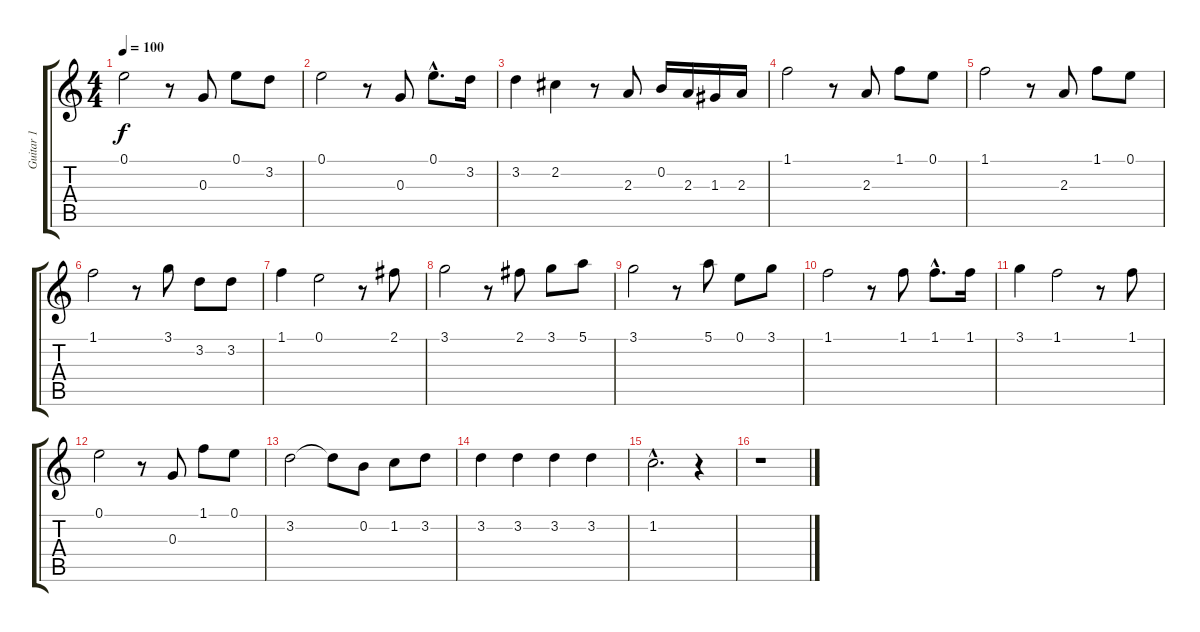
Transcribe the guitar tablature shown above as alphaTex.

\track ("Guitar 1" "Guitar 1") {instrument acousticguitarnylon}
\staff {score tabs}
\tuning (E4 B3 G3 D3 A2 E2) {hide}
\ts (4 4)
\tempo 100
\clef g2
\ks c
0.1.2{dy f} r.8 0.3.8 0.1.8 3.2.8 |
0.1.2 r.8 0.3.8 0.1{hac}.8{d} 3.2.16 |
3.2.4 2.2.4 r.8 2.3.8 0.2.16 2.3.16 1.3.16 2.3.16 |
1.1.2 r.8 2.3.8 1.1.8 0.1.8 |
1.1.2 r.8 2.3.8 1.1.8 0.1.8 |
1.1.2 r.8 3.1.8 3.2.8 3.2.8 |
1.1.4 0.1.2 r.8 2.1.8 |
3.1.2 r.8 2.1.8 3.1.8 5.1.8 |
3.1.2 r.8 5.1.8 0.1.8 3.1.8 |
1.1.2 r.8 1.1.8 1.1{hac}.8{d} 1.1.16 |
3.1.4 1.1.2 r.8 1.1.8 |
0.1.2 r.8 0.3.8 1.1.8 0.1.8 |
3.2.2 3.2{t}.8 0.2.8 1.2.8 3.2.8 |
3.2.4 3.2.4 3.2.4 3.2.4 |
1.2{hac}.2{d} r.4 |
r.1
